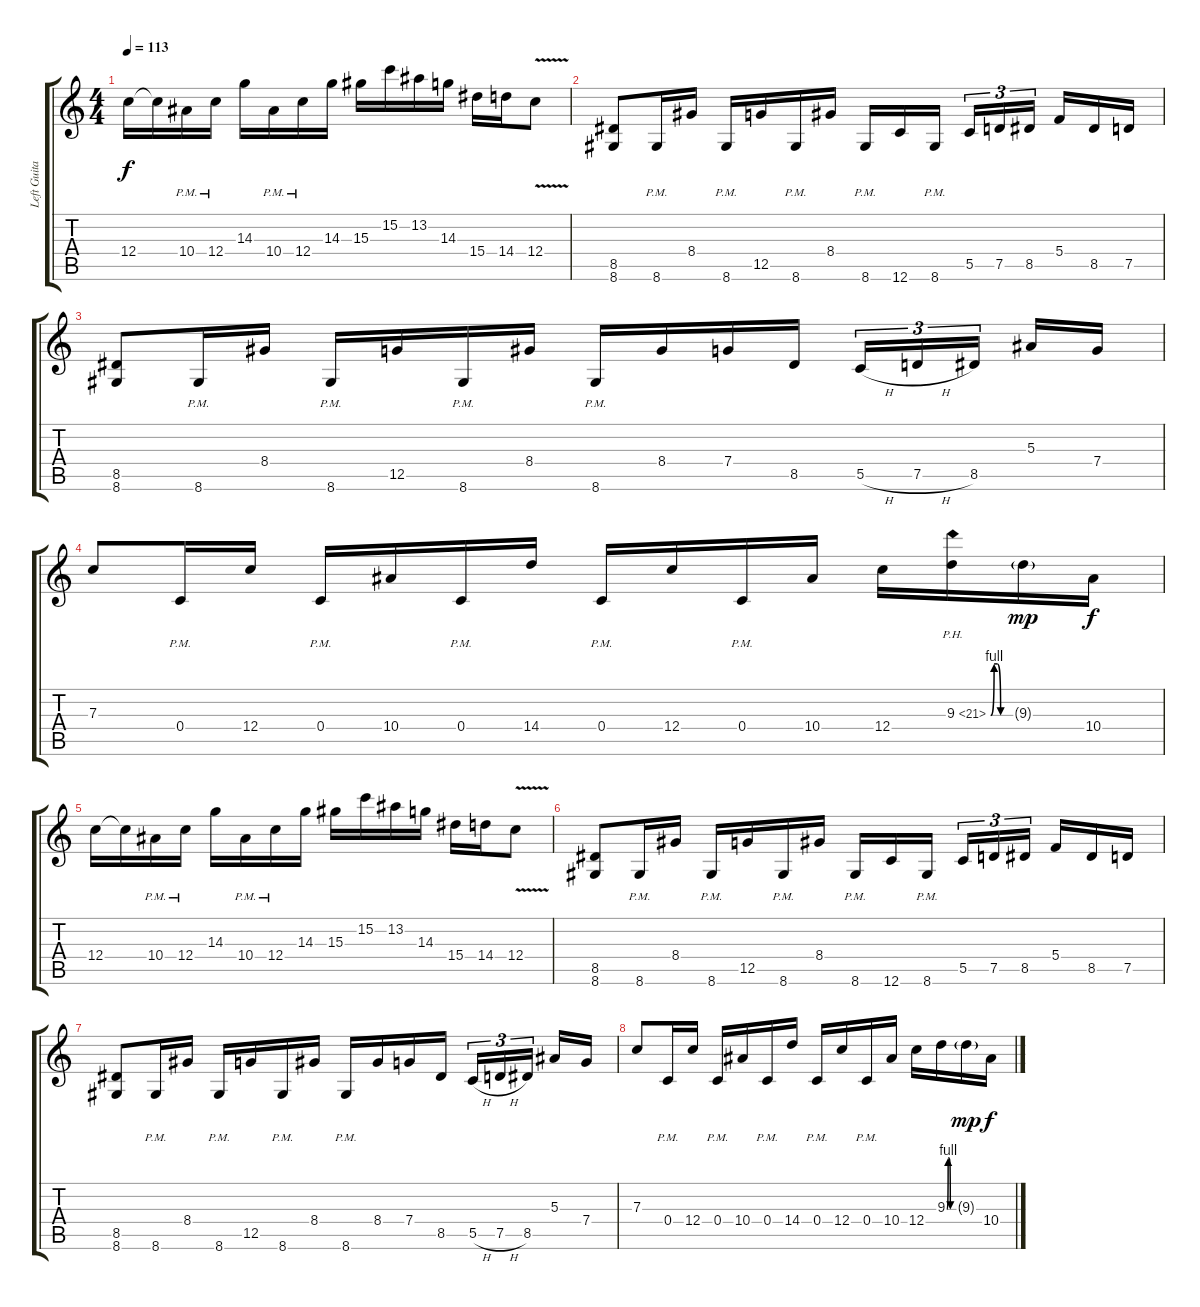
\track ("Left Guitar" "Left Guita") {instrument distortionguitar}
\staff {score tabs}
\tuning (D4 A3 F3 C3 G2 C2) {hide}
\ts (4 4)
\tempo 113
\clef g2
\ks c
12.4.16{dy f} 12.4{t}.16 10.4{pm}.16 12.4{pm}.16 14.3.16 10.4{pm}.16 12.4{pm}.16 14.3.16 15.3.16 15.2.16 13.2.16 14.3.16 15.4.16 14.4.16 12.4{v}.8 |
(8.5 8.6).8 8.6{pm}.16 8.4.16 8.6{pm}.16 12.5.16 8.6{pm}.16 8.4.16 8.6{pm}.16 12.6.16 8.6{pm}.16{beam splitsecondary} 5.5.16{tu (3 2)} 7.5.16{tu (3 2)} 8.5.16{tu (3 2) beam splitsecondary} 5.4.16 8.5.16 7.5.16 |
(8.5 8.6).8 8.6{pm}.16 8.4.16 8.6{pm}.16 12.5.16 8.6{pm}.16 8.4.16 8.6{pm}.16 8.4.16 7.4.16 8.5.16 5.5{h}.16{tu (3 2)} 7.5{h}.16{tu (3 2)} 8.5.16{tu (3 2) beam splitsecondary} 5.3.16 7.4.16 |
7.3.8 0.4{pm}.16 12.4.16 0.4{pm}.16 10.4.16 0.4{pm}.16 14.4.16 0.4{pm}.16 12.4.16 0.4{pm}.16 10.4.16 12.4.16 9.3{be (custom 0 0 10 4 20 4 30 0 60 0) ph 12}.16 9.3{g}.16{dy mp} 10.4.16{dy f} |
12.4.16 12.4{t}.16 10.4{pm}.16 12.4{pm}.16 14.3.16 10.4{pm}.16 12.4{pm}.16 14.3.16 15.3.16 15.2.16 13.2.16 14.3.16 15.4.16 14.4.16 12.4{v}.8 |
(8.5 8.6).8 8.6{pm}.16 8.4.16 8.6{pm}.16 12.5.16 8.6{pm}.16 8.4.16 8.6{pm}.16 12.6.16 8.6{pm}.16{beam splitsecondary} 5.5.16{tu (3 2)} 7.5.16{tu (3 2)} 8.5.16{tu (3 2) beam splitsecondary} 5.4.16 8.5.16 7.5.16 |
(8.5 8.6).8 8.6{pm}.16 8.4.16 8.6{pm}.16 12.5.16 8.6{pm}.16 8.4.16 8.6{pm}.16 8.4.16 7.4.16 8.5.16 5.5{h}.16{tu (3 2)} 7.5{h}.16{tu (3 2)} 8.5.16{tu (3 2) beam splitsecondary} 5.3.16 7.4.16 |
7.3.8 0.4{pm}.16 12.4.16 0.4{pm}.16 10.4.16 0.4{pm}.16 14.4.16 0.4{pm}.16 12.4.16 0.4{pm}.16 10.4.16 12.4.16 9.3{be (custom 0 0 10 4 20 4 30 0 60 0)}.16 9.3{g}.16{dy mp} 10.4.16{dy f}
